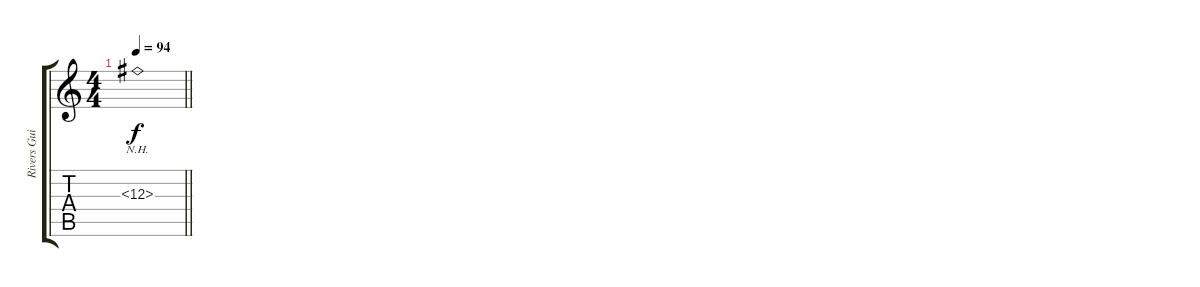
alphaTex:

\track ("Rivers Guitar Distortion" "Rivers Gui") {instrument distortionguitar}
\staff {score tabs}
\tuning (Eb4 Bb3 Gb3 Db3 Ab2 Eb2) {hide}
\ts (4 4)
\tempo 94
\clef g2
\barLineRight lightlight
\ks c
12.3{nh}.1{dy f}
